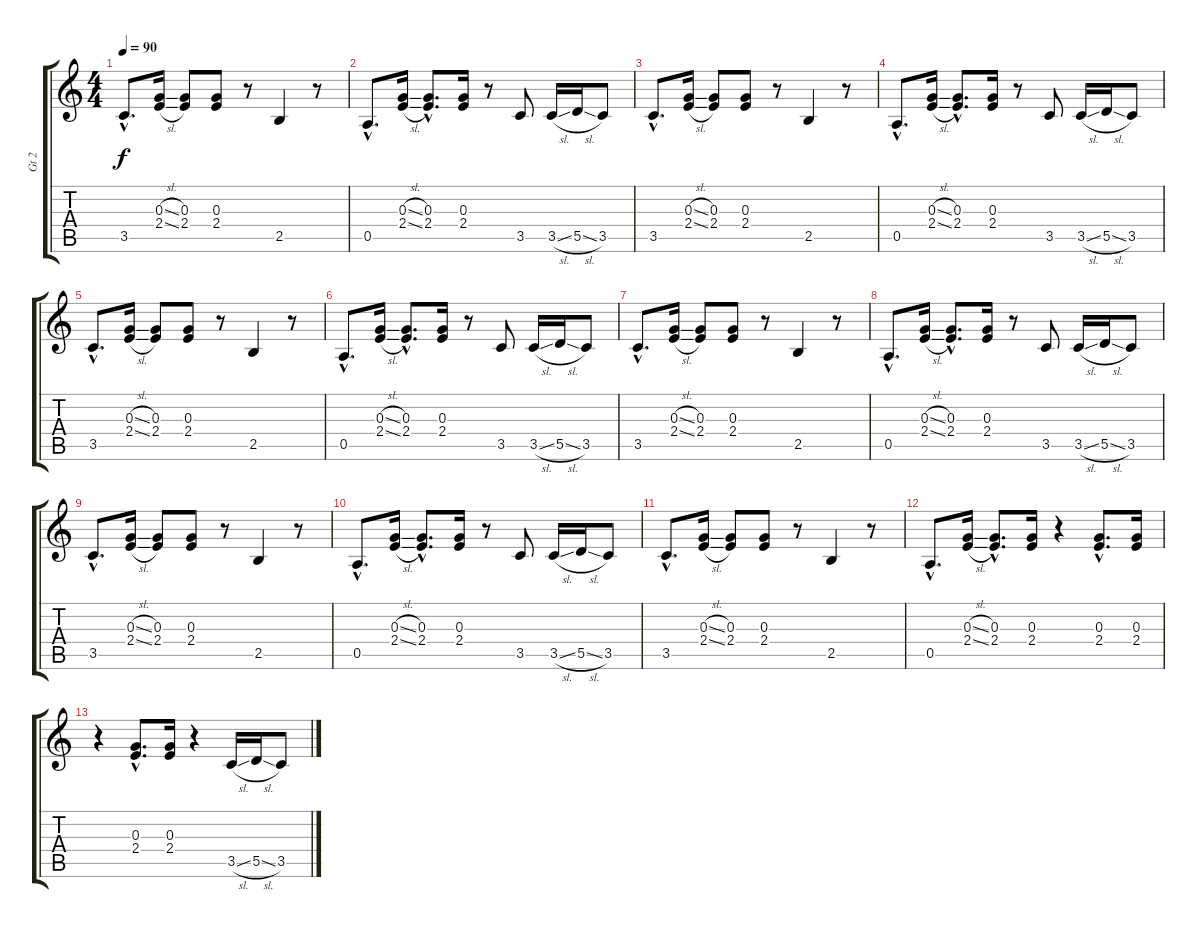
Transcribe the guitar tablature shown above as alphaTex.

\track ("Gt 2" "Gt 2") {instrument acousticguitarnylon}
\staff {score tabs}
\tuning (E4 B3 G3 D3 A2 E2) {hide}
\ts (4 4)
\tempo 90
\clef g2
\ks c
3.5{hac}.8{d dy f} (0.3{sl} 2.4{sl}).16 (0.3 2.4).8 (0.3 2.4).8 r.8 2.5.4 r.8 |
0.5{hac}.8{d} (0.3{sl} 2.4{sl}).16 (0.3{hac} 2.4{hac}).8{d} (0.3 2.4).16 r.8 3.5.8 3.5{sl}.16 5.5{sl}.16 3.5.8 |
3.5{hac}.8{d} (0.3{sl} 2.4{sl}).16 (0.3 2.4).8 (0.3 2.4).8 r.8 2.5.4 r.8 |
0.5{hac}.8{d} (0.3{sl} 2.4{sl}).16 (0.3{hac} 2.4{hac}).8{d} (0.3 2.4).16 r.8 3.5.8 3.5{sl}.16 5.5{sl}.16 3.5.8 |
3.5{hac}.8{d} (0.3{sl} 2.4{sl}).16 (0.3 2.4).8 (0.3 2.4).8 r.8 2.5.4 r.8 |
0.5{hac}.8{d} (0.3{sl} 2.4{sl}).16 (0.3{hac} 2.4{hac}).8{d} (0.3 2.4).16 r.8 3.5.8 3.5{sl}.16 5.5{sl}.16 3.5.8 |
3.5{hac}.8{d} (0.3{sl} 2.4{sl}).16 (0.3 2.4).8 (0.3 2.4).8 r.8 2.5.4 r.8 |
0.5{hac}.8{d} (0.3{sl} 2.4{sl}).16 (0.3{hac} 2.4{hac}).8{d} (0.3 2.4).16 r.8 3.5.8 3.5{sl}.16 5.5{sl}.16 3.5.8 |
3.5{hac}.8{d} (0.3{sl} 2.4{sl}).16 (0.3 2.4).8 (0.3 2.4).8 r.8 2.5.4 r.8 |
0.5{hac}.8{d} (0.3{sl} 2.4{sl}).16 (0.3{hac} 2.4{hac}).8{d} (0.3 2.4).16 r.8 3.5.8 3.5{sl}.16 5.5{sl}.16 3.5.8 |
3.5{hac}.8{d} (0.3{sl} 2.4{sl}).16 (0.3 2.4).8 (0.3 2.4).8 r.8 2.5.4 r.8 |
0.5{hac}.8{d} (0.3{sl} 2.4{sl}).16 (0.3{hac} 2.4{hac}).8{d} (0.3 2.4).16 r.4 (0.3{hac} 2.4{hac}).8{d} (0.3 2.4).16 |
r.4 (0.3{hac} 2.4{hac}).8{d} (0.3 2.4).16 r.4 3.5{sl}.16 5.5{sl}.16 3.5.8
